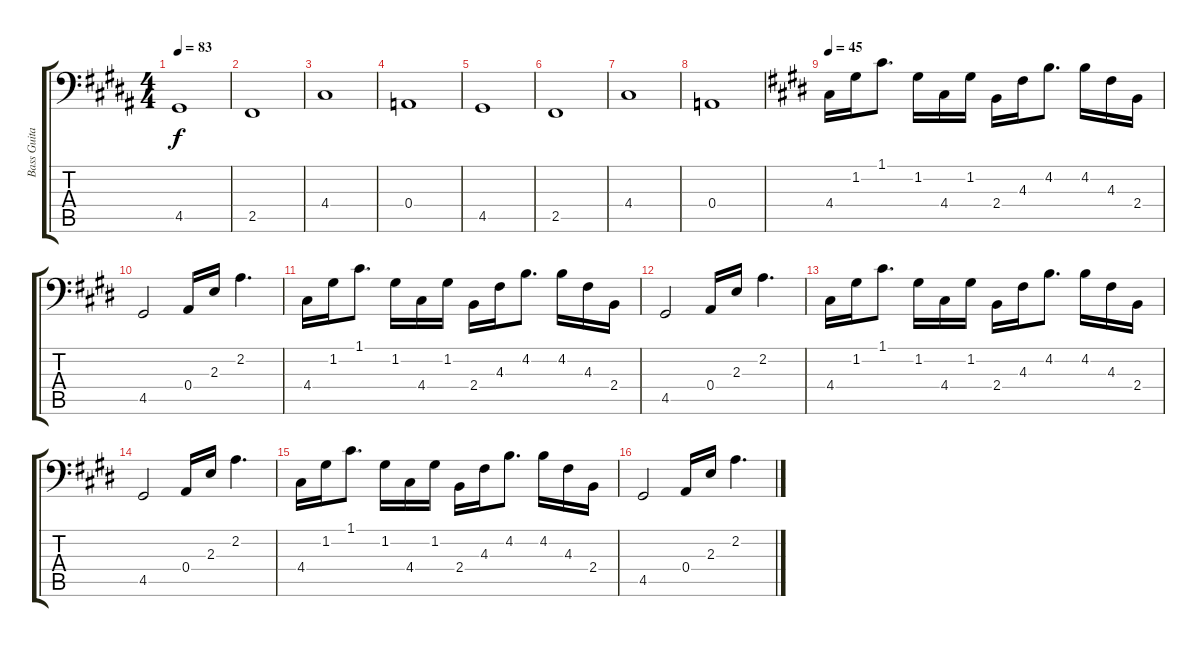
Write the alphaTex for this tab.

\track ("Bass Guitar - John Myung" "Bass Guita") {instrument distortionguitar}
\staff {score tabs}
\tuning (C3 G2 D2 A1 E1 B0) {hide}
\ts (4 4)
\tempo 83
\clef f4
\ks b
4.5.1{dy f} |
2.5.1 |
4.4.1 |
0.4.1 |
4.5.1 |
2.5.1 |
4.4.1 |
0.4.1 |
\tempo 45
\ks e
4.4.16 1.2.16 1.1.8{d} 1.2.16 4.4.16 1.2.16 2.4.16 4.3.16 4.2.8{d} 4.2.16 4.3.16 2.4.16 |
4.5.2 0.4.16 2.3.16 2.2.4{d} |
4.4.16 1.2.16 1.1.8{d} 1.2.16 4.4.16 1.2.16 2.4.16 4.3.16 4.2.8{d} 4.2.16 4.3.16 2.4.16 |
4.5.2 0.4.16 2.3.16 2.2.4{d} |
4.4.16 1.2.16 1.1.8{d} 1.2.16 4.4.16 1.2.16 2.4.16 4.3.16 4.2.8{d} 4.2.16 4.3.16 2.4.16 |
4.5.2 0.4.16 2.3.16 2.2.4{d} |
4.4.16 1.2.16 1.1.8{d} 1.2.16 4.4.16 1.2.16 2.4.16 4.3.16 4.2.8{d} 4.2.16 4.3.16 2.4.16 |
4.5.2 0.4.16 2.3.16 2.2.4{d}
